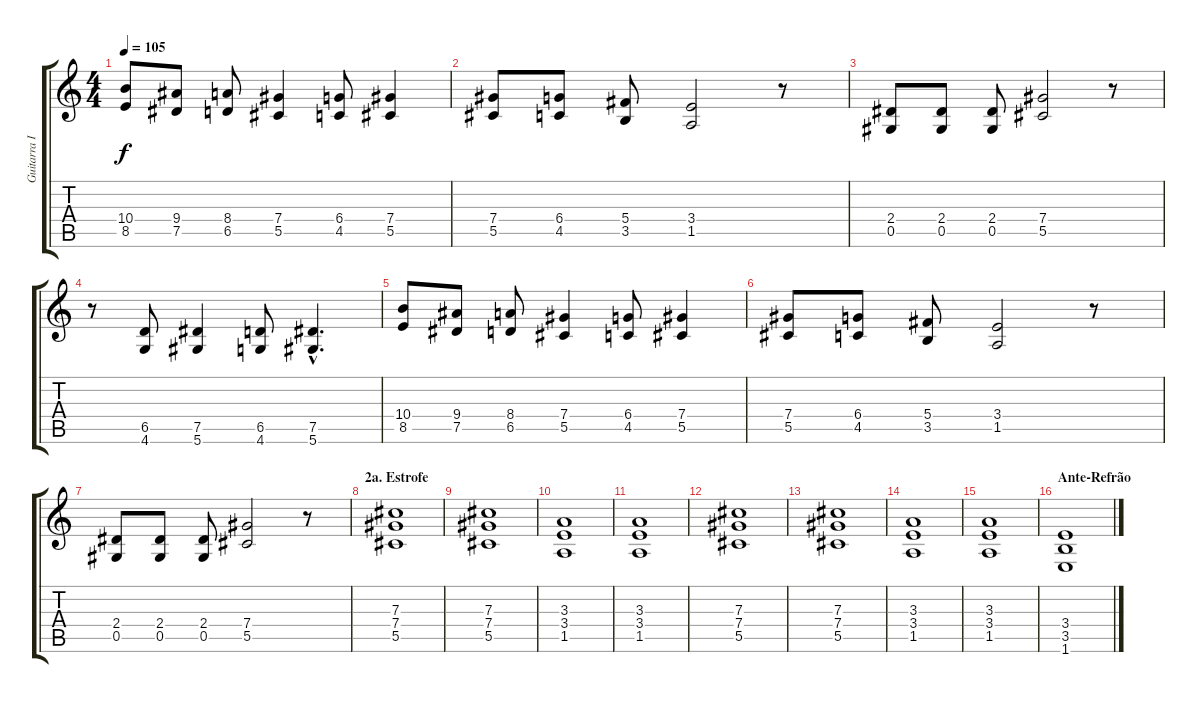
\track ("Guitarra II (Base)" "Guitarra I") {instrument distortionguitar}
\staff {score tabs}
\tuning (Eb4 Bb3 Gb3 Db3 Ab2 Eb2) {hide}
\ts (4 4)
\tempo 105
\clef g2
\ks c
(10.4 8.5).8{dy f} (9.4 7.5).8 (8.4 6.5).8 (7.4 5.5).4 (6.4 4.5).8 (7.4 5.5).4 |
(7.4 5.5).8 (6.4 4.5).8 (5.4 3.5).8 (3.4 1.5).2 r.8 |
(2.4 0.5).8 (2.4 0.5).8 (2.4 0.5).8 (7.4 5.5).2 r.8 |
r.8 (6.5 4.6).8 (7.5 5.6).4 (6.5 4.6).8 (7.5{hac} 5.6{hac}).4{d} |
(10.4 8.5).8 (9.4 7.5).8 (8.4 6.5).8 (7.4 5.5).4 (6.4 4.5).8 (7.4 5.5).4 |
(7.4 5.5).8 (6.4 4.5).8 (5.4 3.5).8 (3.4 1.5).2 r.8 |
(2.4 0.5).8 (2.4 0.5).8 (2.4 0.5).8 (7.4 5.5).2 r.8 |
\section ("" "2a. Estrofe")
(7.3 7.4 5.5).1 |
(7.3 7.4 5.5).1 |
(3.3 3.4 1.5).1 |
(3.3 3.4 1.5).1 |
(7.3 7.4 5.5).1 |
(7.3 7.4 5.5).1 |
(3.3 3.4 1.5).1 |
(3.3 3.4 1.5).1 |
\section ("" "Ante-Refrão")
(3.4 3.5 1.6).1
